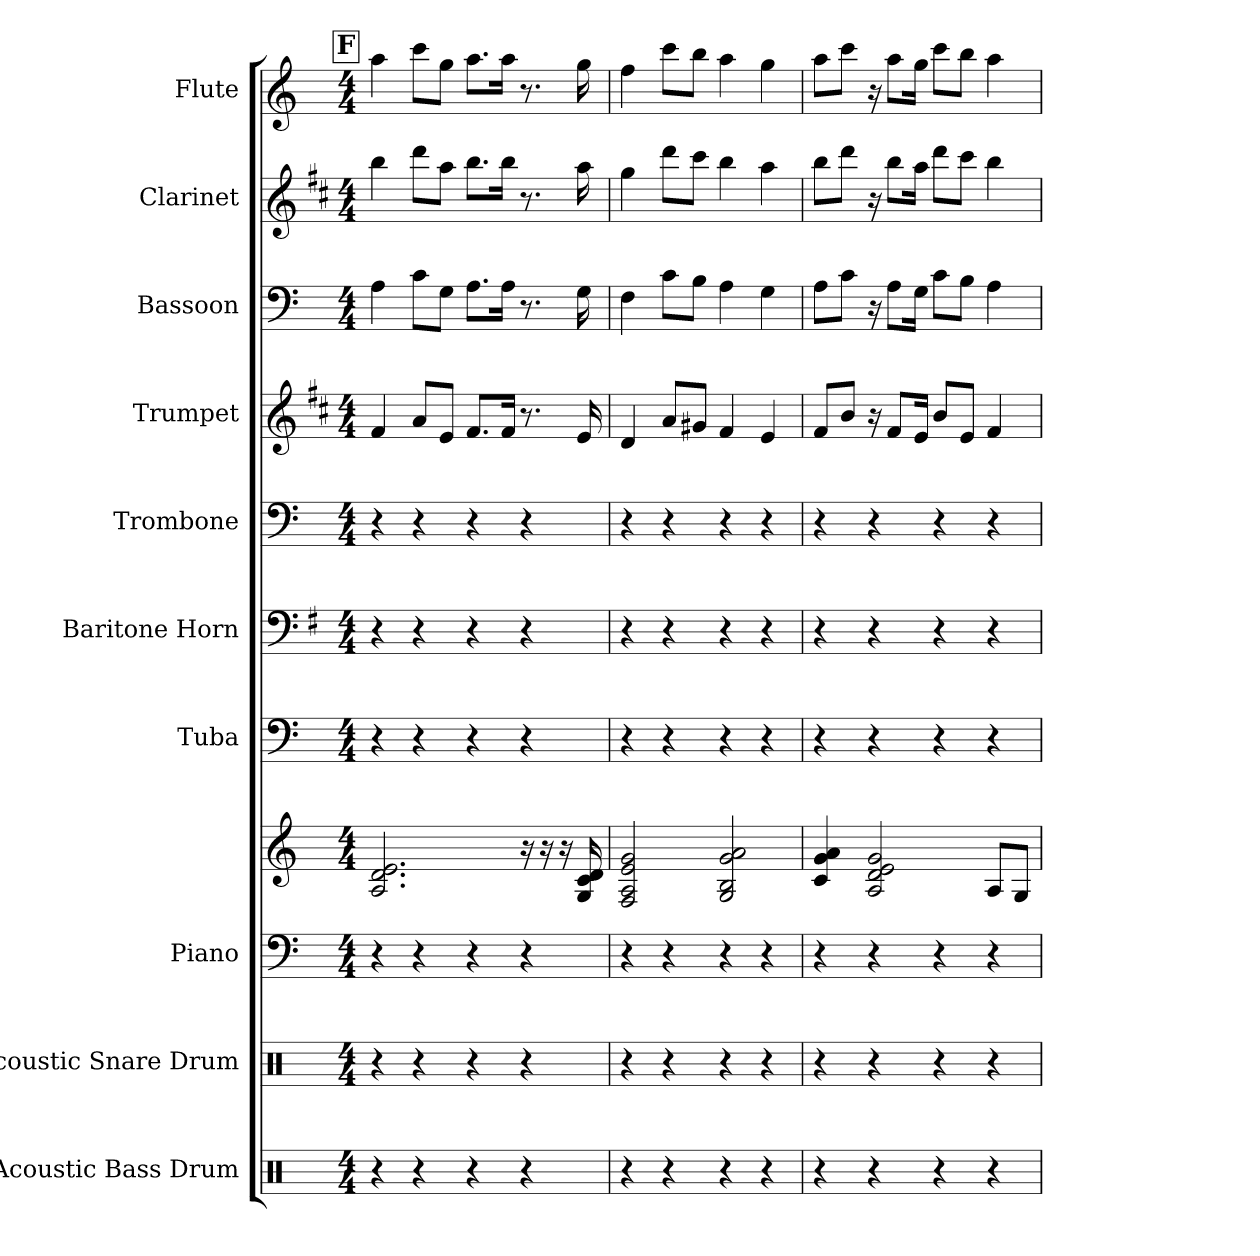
**kern	**kern	**kern	**kern	**kern	**kern	**kern	**kern	**kern	**kern	**kern
*part10	*part9	*part8	*part8	*part7	*part6	*part5	*part4	*part3	*part2	*part1
*staff11	*staff10	*staff9	*staff8	*staff7	*staff6	*staff5	*staff4	*staff3	*staff2	*staff1
*I"Acoustic Bass Drum	*I"Acoustic Snare Drum	*I"Piano	*	*I"Tuba	*I"Baritone Horn	*I"Trombone	*I"Trumpet	*I"Bassoon	*I"Clarinet	*I"Flute
*I'BD	*I'Snr	*I'Pno.	*	*I'Tba.	*I'Bar. Hn.	*I'Trb.	*I'Tpt.	*I'Bsn.	*I'Cl.	*I'Flt.
*clefX	*clefX	*clefF4	*clefG2	*clefF4	*clefF4	*clefF4	*clefG2	*clefF4	*clefG2	*clefG2
*	*	*	*	*	*ITrd4c7	*	*ITrd1c2	*	*ITrd1c2	*
*k[]	*k[]	*k[]	*k[]	*k[]	*k[]	*k[]	*k[]	*k[]	*k[]	*k[]
*M4/4	*M4/4	*M4/4	*M4/4	*M4/4	*M4/4	*M4/4	*M4/4	*M4/4	*M4/4	*M4/4
!!LO:REH:place=s1:a:t=F
=28	=28	=28	=28	=28	=28	=28	=28	=28	=28	=28
4r	4r	4r	2.A 2.d 2.e	4r	4r	4r	4e	4A	4aa	4aa
4r	4r	4r	.	4r	4r	4r	8gL	8cL	8cccL	8cccL
.	.	.	.	.	.	.	8dJ	8GJ	8ggJ	8ggJ
4r	4r	4r	.	4r	4r	4r	8.eL	8.AL	8.aaL	8.aaL
.	.	.	.	.	.	.	16eJk	16AJk	16aaJk	16aaJk
4r	4r	4r	16r	4r	4r	4r	8.r	8.r	8.r	8.r
.	.	.	16r	.	.	.	.	.	.	.
.	.	.	16r	.	.	.	.	.	.	.
.	.	.	16G 16d 16c	.	.	.	16d	16G	16gg	16gg
=29	=29	=29	=29	=29	=29	=29	=29	=29	=29	=29
4r	4r	4r	2F 2g 2A 2e	4r	4r	4r	4c	4F	4ff	4ff
4r	4r	4r	.	4r	4r	4r	8gL	8cL	8cccL	8cccL
.	.	.	.	.	.	.	8f#XJ	8BJ	8bbJ	8bbJ
4r	4r	4r	2G 2B 2a 2g	4r	4r	4r	4e	4A	4aa	4aa
4r	4r	4r	.	4r	4r	4r	4d	4G	4gg	4gg
=30	=30	=30	=30	=30	=30	=30	=30	=30	=30	=30
4r	4r	4r	4c 4g 4a	4r	4r	4r	8eL	8AL	8aaL	8aaL
.	.	.	.	.	.	.	8aJ	8cJ	8cccJ	8cccJ
4r	4r	4r	2A 2e 2d 2g	4r	4r	4r	16r	16r	16r	16r
.	.	.	.	.	.	.	8eL	8AL	8aaL	8aaL
.	.	.	.	.	.	.	16dJk	16GJk	16ggJk	16ggJk
4r	4r	4r	.	4r	4r	4r	8aL	8cL	8cccL	8cccL
.	.	.	.	.	.	.	8dJ	8BJ	8bbJ	8bbJ
4r	4r	4r	8AL	4r	4r	4r	4e	4A	4aa	4aa
.	.	.	8GJ	.	.	.	.	.	.	.
=	=	=	=	=	=	=	=	=	=	=
*-	*-	*-	*-	*-	*-	*-	*-	*-	*-	*-
